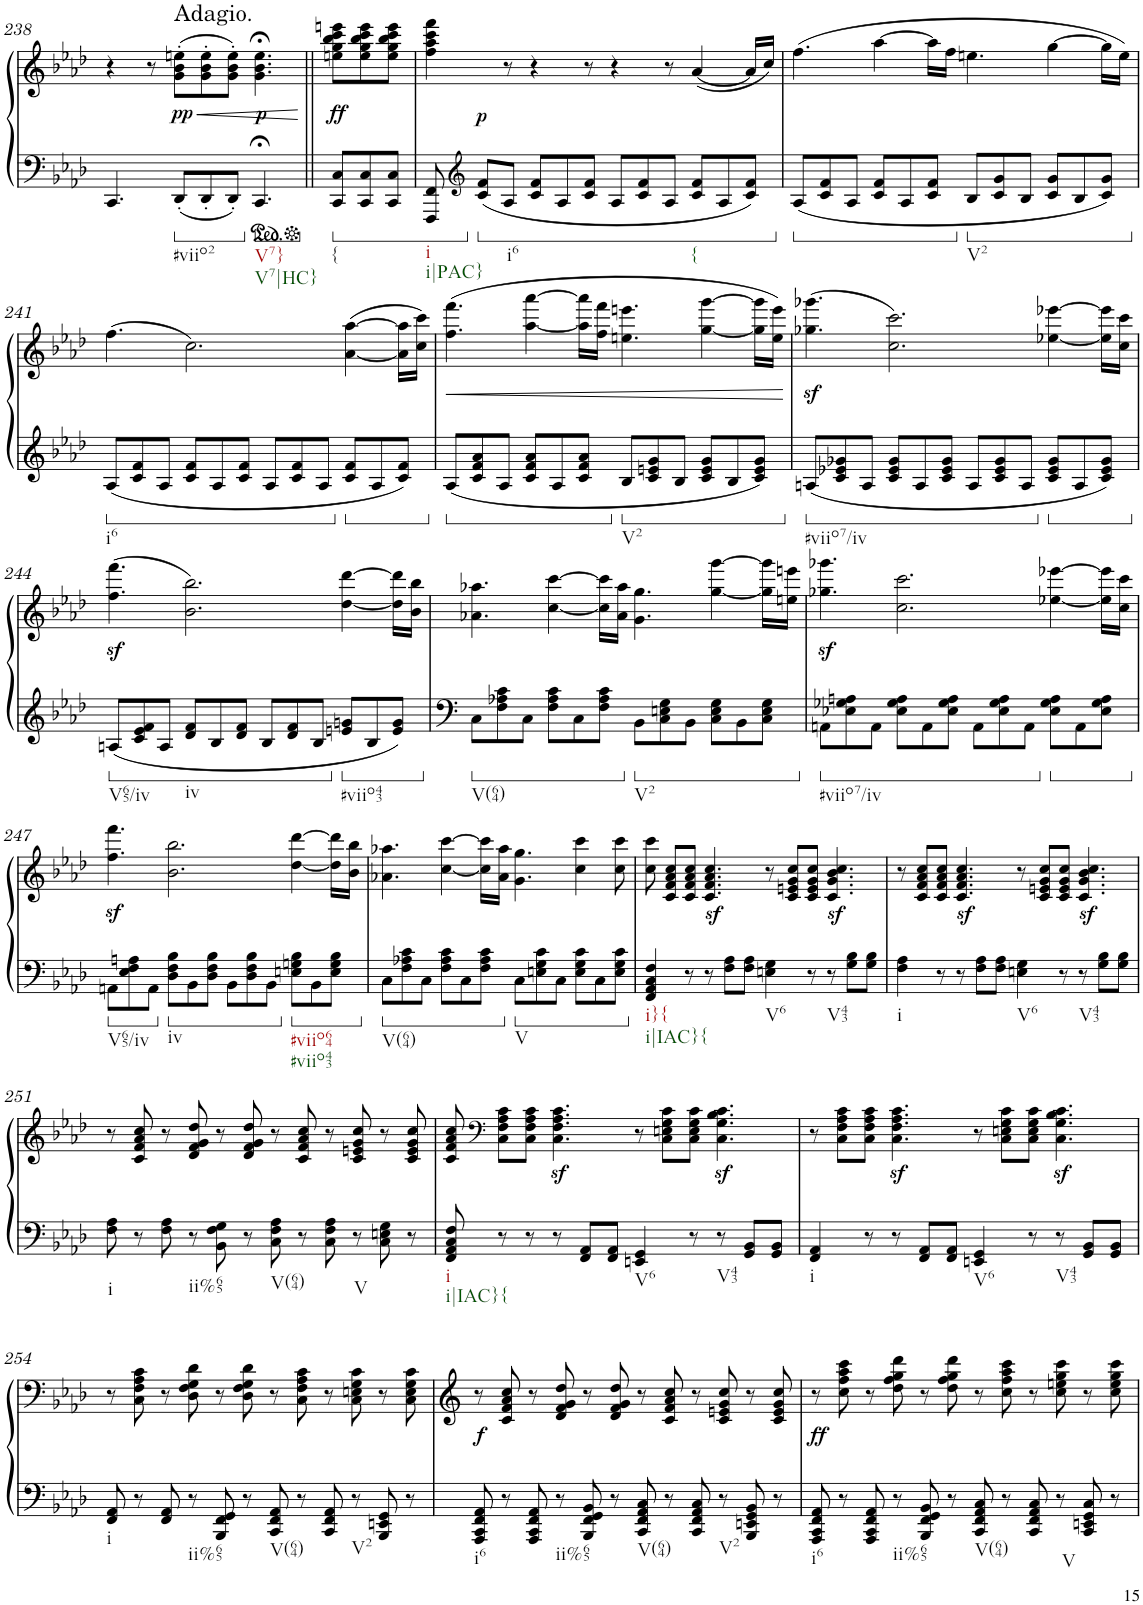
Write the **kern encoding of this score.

**kern	**kern	**dynam
*part1	*part1	*part1
*staff2	*staff1	*staff1/2
*I"Piano	*	*
*I'Pno.	*	*
!!LO:PB:g=z
*clefF4	*clefG2	*
*k[b-e-a-d-]	*k[b-e-a-d-]	*
*M12/8	*M12/8	*
=238	=238	=238
4.CC/	4r	.
.	8r	.
!	!LO:TX:a:t=Adagio.	!
!LO:TX:b:t=#viio2	!	!
!	!	!LO:HP:b
!	!	!LO:DY:n=1:b
8DD-'/L	(8g\' 8b-\' 8een\'L	< pp
8DD-'/	8g\' 8b-\' 8ee\'	.
8DD-'/J	8g\' 8b-\' 8ee\'J)	.
!LO:TX:b:t=V7}	!	!
!LO:TX:b:t=V7|HC}	!	!
!	!	!LO:DY:n=2:b
4.CC;</	4.g\;< 4.b-\;< 4.ee\;<	p
.	.	[
=238X1||	=238X1||	=238X1||
*	*ped	*
!LO:TX:b:t={	!	!
!	!	!LO:DY:b
8CC/ 8C/L	8een\ 8gg\ 8bb-\ 8ccc\ 8eeen\L	ff
8CC/ 8C/	8ee\ 8gg\ 8bb-\ 8ccc\ 8eee\	.
8CC/ 8C/J	8ee\ 8gg\ 8bb-\ 8ccc\ 8eee\J	.
=239	=239	=239
*	*^	*
!LO:TX:b:t=i	!	!	!
!LO:TX:b:t=i|PAC}	!	!	!
8FFF/ 8FF/	4ff\ 4aa-\ 4ccc\ 4fff\	8ryy	.
*clefG2	*	*	*
*Xped	*	*	*
!	!	!	!LO:DY:b
8c/ 8f/L	.	1ryy	p
!LO:TX:b:t=i6	!	!	!
8A-/J	8r	.	.
8c/ 8f/L	4r	.	.
8A-/	.	.	.
8c/ 8f/J	8r	.	.
8A-/L	4r	.	.
8c/ 8f/	.	.	.
8A-/J	8r	.	.
!LO:TX:b:t={	!	!	!
8c/ 8f/L	([4a-/	4.ryy	.
8A-/	.	.	.
8c/ 8f/J	16a-/LL]	.	.
.	16cc/JJ)	.	.
*	*v	*v	*
=240	=240	=240
8A-/L	(4.ff\	.
8c/ 8f/	.	.
8A-/J	.	.
8c/ 8f/L	[4aa-\	.
8A-/	.	.
8c/ 8f/J	16aa-\LL]	.
.	16ff\JJ	.
!LO:TX:b:t=V2	!	!
8B-/L	4.een\	.
8c/ 8g/	.	.
8B-/J	.	.
8c/ 8g/L	[4gg\	.
8B-/	.	.
8c/ 8g/J	16gg\LL]	.
.	16ee\JJ)	.
!!LO:LB:g=z
=241	=241	=241
!LO:TX:b:t=i6	!	!
8A-/L	(4.ff\	.
8c/ 8f/	.	.
8A-/J	.	.
8c/ 8f/L	2.cc\)	.
8A-/	.	.
8c/ 8f/J	.	.
8A-/L	.	.
8c/ 8f/	.	.
8A-/J	.	.
8c/ 8f/L	([4a-\ [4aa-\	.
8A-/	.	.
8c/ 8f/J	16a-\] 16aa-\]LL	.
.	16cc\ 16ccc\JJ)	.
=242	=242	=242
!	!	!LO:HP:b
8A-/L	(4.ff\ 4.fff\	<
8c/ 8f/ 8a-/	.	.
8A-/J	.	.
8c/ 8f/ 8a-/L	[4aa-\ [4aaa-\	.
8A-/	.	.
8c/ 8f/ 8a-/J	16aa-\] 16aaa-\]LL	.
.	16ff\ 16fff\JJ	.
!LO:TX:b:t=V2	!	!
8B-/L	4.een\ 4.eeen\	.
8c/ 8en/ 8g/	.	.
8B-/J	.	.
8c/ 8e/ 8g/L	[4gg\ [4ggg\	.
8B-/	.	.
8c/ 8e/ 8g/J	16gg\] 16ggg\]LL	.
.	16ee\ 16eee\JJ)	.
.	.	[
=243	=243	=243
!LO:TX:b:t=#viio7/iv	!	!
8An/L	(4.gg-X\z< 4.ggg-X\z<	.
8c/ 8e-X/ 8g-X/	.	.
8A/J	.	.
8c/ 8e-/ 8g-/L	2.cc\ 2.ccc\)	.
8A/	.	.
8c/ 8e-/ 8g-/J	.	.
8A/L	.	.
8c/ 8e-/ 8g-/	.	.
8A/J	.	.
8c/ 8e-/ 8g-/L	[4ee-X\ [4eee-X\	.
8A/	.	.
8c/ 8e-/ 8g-/J	16ee-\] 16eee-\]LL	.
.	16cc\ 16ccc\JJ	.
!!LO:LB:g=z
=244	=244	=244
!LO:TX:b:t=V65/iv	!	!
8An/L	(4.ff\z< 4.fff\z<	.
8c/ 8e-/ 8f/	.	.
8A/J	.	.
!LO:TX:b:t=iv	!	!
8d-/ 8f/L	2.b-\ 2.bb-\)	.
8B-/	.	.
8d-/ 8f/J	.	.
8B-/L	.	.
8d-/ 8f/	.	.
8B-/J	.	.
!LO:TX:b:t=#viio43	!	!
8en/ 8gn/L	[4dd-\ [4ddd-\	.
8B-/	.	.
8e/ 8g/J	16dd-\] 16ddd-\]LL	.
.	16b-\ 16bb-\JJ	.
=245	=245	=245
!LO:TX:b:t=V(64)	!	!
8C\L	4.a-X\ 4.aa-X\	.
8F\ 8A-X\ 8c\	.	.
8C\J	.	.
8F\ 8A-\ 8c\L	[4cc\ [4ccc\	.
8C\	.	.
8F\ 8A-\ 8c\J	16cc\] 16ccc\]LL	.
.	16a-\ 16aa-\JJ	.
!LO:TX:b:t=V2	!	!
8BB-\L	4.g\ 4.gg\	.
8C\ 8En\ 8G\	.	.
8BB-\J	.	.
8C\ 8E\ 8G\L	[4gg\ [4ggg\	.
8BB-\	.	.
8C\ 8E\ 8G\J	16gg\] 16ggg\]LL	.
.	16een\ 16eeen\JJ	.
=246	=246	=246
!LO:TX:b:t=#viio7/iv	!	!
8AAn\L	4.gg-X\z< 4.ggg-X\z<	.
8E-X\ 8G-X\ 8An\	.	.
8AA\J	.	.
8E-\ 8G-\ 8A\L	2.cc\ 2.ccc\	.
8AA\	.	.
8E-\ 8G-\ 8A\J	.	.
8AA\L	.	.
8E-\ 8G-\ 8A\	.	.
8AA\J	.	.
8E-\ 8G-\ 8A\L	[4ee-X\ [4eee-X\	.
8AA\	.	.
8E-\ 8G-\ 8A\J	16ee-\] 16eee-\]LL	.
.	16cc\ 16ccc\JJ	.
!!LO:LB:g=z
=247	=247	=247
!LO:TX:b:t=V65/iv	!	!
8AAn\L	4.ff\z< 4.fff\z<	.
8E-\ 8F\ 8An\	.	.
8AA\J	.	.
!LO:TX:b:t=iv	!	!
8D-\ 8F\ 8B-\L	2.b-\ 2.bb-\	.
8BB-\	.	.
8D-\ 8F\ 8B-\J	.	.
8BB-\L	.	.
8D-\ 8F\ 8B-\	.	.
8BB-\J	.	.
!LO:TX:b:t=#viio64	!	!
!LO:TX:b:t=#viio43	!	!
8En\ 8Gn\ 8B-\L	[4dd-\ [4ddd-\	.
8BB-\	.	.
8E\ 8G\ 8B-\J	16dd-\] 16ddd-\]LL	.
.	16b-\ 16bb-\JJ	.
=248	=248	=248
!LO:TX:b:t=V(64)	!	!
8C\L	4.a-X\ 4.aa-X\	.
8F\ 8A-X\ 8c\	.	.
8C\J	.	.
8F\ 8A-\ 8c\L	[4cc\ [4ccc\	.
8C\	.	.
8F\ 8A-\ 8c\J	16cc\] 16ccc\]LL	.
.	16a-\ 16aa-\JJ	.
!LO:TX:b:t=V	!	!
8C\L	4.g\ 4.gg\	.
8En\ 8G\ 8c\	.	.
8C\J	.	.
8E\ 8G\ 8c\L	4cc\ 4ccc\	.
8C\	.	.
8E\ 8G\ 8c\J	8cc\ 8ccc\	.
=249	=249	=249
!LO:TX:b:t=i}{	!	!
!LO:TX:b:t=i|IAC}{	!	!
4FF/ 4AA-/ 4C/ 4F/	8cc\ 8ccc\	.
.	8c/ 8f/ 8a-/ 8cc/L	.
8r	8c/ 8f/ 8a-/ 8cc/J	.
8r	4.c/z< 4.f/z< 4.a-/z< 4.cc/z<	.
8F\ 8A-\L	.	.
8F\ 8A-\J	.	.
!LO:TX:b:t=V6	!	!
4En\ 4G\	8r	.
.	8c/ 8en/ 8g/ 8cc/L	.
8r	8c/ 8e/ 8g/ 8cc/J	.
!LO:TX:b:t=V43	!	!
8r	4.c/z< 4.g/z< 4.b-/z< 4.cc/z<	.
8G\ 8B-\L	.	.
8G\ 8B-\J	.	.
=250	=250	=250
!LO:TX:b:t=i	!	!
4F\ 4A-\	8r	.
.	8c/ 8f/ 8a-/ 8cc/L	.
8r	8c/ 8f/ 8a-/ 8cc/J	.
8r	4.c/z< 4.f/z< 4.a-/z< 4.cc/z<	.
8F\ 8A-\L	.	.
8F\ 8A-\J	.	.
!LO:TX:b:t=V6	!	!
4En\ 4G\	8r	.
.	8c/ 8en/ 8g/ 8cc/L	.
8r	8c/ 8e/ 8g/ 8cc/J	.
!LO:TX:b:t=V43	!	!
8r	4.c/z< 4.g/z< 4.b-/z< 4.cc/z<	.
8G\ 8B-\L	.	.
8G\ 8B-\J	.	.
!!LO:LB:g=z
=251	=251	=251
!LO:TX:b:t=i	!	!
8F\ 8A-\	8r	.
8r	8c/ 8f/ 8a-/ 8cc/	.
8F\ 8A-\	8r	.
!LO:TX:b:t=ii%65	!	!
8r	8d-/ 8f/ 8g/ 8dd-/	.
8BB-\ 8F\ 8G\	8r	.
8r	8d-/ 8f/ 8g/ 8dd-/	.
!LO:TX:b:t=V(64)	!	!
8C\ 8F\ 8A-\	8r	.
8r	8c/ 8f/ 8a-/ 8cc/	.
8C\ 8F\ 8A-\	8r	.
!LO:TX:b:t=V	!	!
8r	8c/ 8en/ 8g/ 8cc/	.
8C\ 8En\ 8G\	8r	.
8r	8c/ 8e/ 8g/ 8cc/	.
=252	=252	=252
!LO:TX:b:t=i	!	!
!LO:TX:b:t=i|IAC}{	!	!
8FF/ 8AA-/ 8C/ 8F/	8c/ 8f/ 8a-/ 8cc/	.
*	*clefF4	*
8r	8C\ 8F\ 8A-\ 8c\L	.
8r	8C\ 8F\ 8A-\ 8c\J	.
8r	4.C\z< 4.F\z< 4.A-\z< 4.c\z<	.
8FF/ 8AA-/L	.	.
8FF/ 8AA-/J	.	.
!LO:TX:b:t=V6	!	!
4EEn/ 4GG/	8r	.
.	8C\ 8En\ 8G\ 8c\L	.
8r	8C\ 8E\ 8G\ 8c\J	.
!LO:TX:b:t=V43	!	!
8r	4.C\z< 4.G\z< 4.B-\z< 4.c\z<	.
8GG/ 8BB-/L	.	.
8GG/ 8BB-/J	.	.
=253	=253	=253
!LO:TX:b:t=i	!	!
4FF/ 4AA-/	8r	.
.	8C\ 8F\ 8A-\ 8c\L	.
8r	8C\ 8F\ 8A-\ 8c\J	.
8r	4.C\z< 4.F\z< 4.A-\z< 4.c\z<	.
8FF/ 8AA-/L	.	.
8FF/ 8AA-/J	.	.
!LO:TX:b:t=V6	!	!
4EEn/ 4GG/	8r	.
.	8C\ 8En\ 8G\ 8c\L	.
8r	8C\ 8E\ 8G\ 8c\J	.
!LO:TX:b:t=V43	!	!
8r	4.C\z< 4.G\z< 4.B-\z< 4.c\z<	.
8GG/ 8BB-/L	.	.
8GG/ 8BB-/J	.	.
!!LO:LB:g=z
=254	=254	=254
!LO:TX:b:t=i	!	!
8FF/ 8AA-/	8r	.
8r	8C\ 8F\ 8A-\ 8c\	.
8FF/ 8AA-/	8r	.
!LO:TX:b:t=ii%65	!	!
8r	8D-\ 8F\ 8G\ 8d-\	.
8BBB-/ 8FF/ 8GG/	8r	.
8r	8D-\ 8F\ 8G\ 8d-\	.
!LO:TX:b:t=V(64)	!	!
8CC/ 8FF/ 8AA-/	8r	.
8r	8C\ 8F\ 8A-\ 8c\	.
8CC/ 8FF/ 8AA-/	8r	.
!LO:TX:b:t=V2	!	!
8r	8C\ 8En\ 8G\ 8c\	.
8BBB-/ 8EEn/ 8GG/	8r	.
8r	8C\ 8E\ 8G\ 8c\	.
=255	=255	=255
!LO:TX:b:t=i6	!	!
!	!	!LO:DY:b
8AAA-/ 8CC/ 8FF/ 8AA-/	8r	f
8r	8c/ 8f/ 8a-/ 8cc/	.
8AAA-/ 8CC/ 8FF/ 8AA-/	8r	.
!LO:TX:b:t=ii%65	!	!
8r	8d-/ 8f/ 8g/ 8dd-/	.
8BBB-/ 8FF/ 8GG/ 8BB-/	8r	.
8r	8d-/ 8f/ 8g/ 8dd-/	.
!LO:TX:b:t=V(64)	!	!
8CC/ 8FF/ 8AA-/ 8C/	8r	.
8r	8c/ 8f/ 8a-/ 8cc/	.
8CC/ 8FF/ 8AA-/ 8C/	8r	.
!LO:TX:b:t=V2	!	!
8r	8c/ 8en/ 8g/ 8cc/	.
8BBB-/ 8EEn/ 8GG/ 8BB-/	8r	.
8r	8c/ 8e/ 8g/ 8cc/	.
=256	=256	=256
!LO:TX:b:t=i6	!	!
!	!	!LO:DY:b
8AAA-/ 8CC/ 8FF/ 8AA-/	8r	ff
8r	8cc\ 8ff\ 8aa-\ 8ccc\	.
8AAA-/ 8CC/ 8FF/ 8AA-/	8r	.
!LO:TX:b:t=ii%65	!	!
8r	8dd-\ 8ff\ 8gg\ 8ddd-\	.
8BBB-/ 8FF/ 8GG/ 8BB-/	8r	.
8r	8dd-\ 8ff\ 8gg\ 8ddd-\	.
!LO:TX:b:t=V(64)	!	!
8CC/ 8FF/ 8AA-/ 8C/	8r	.
8r	8cc\ 8ff\ 8aa-\ 8ccc\	.
8CC/ 8FF/ 8AA-/ 8C/	8r	.
!LO:TX:b:t=V	!	!
8r	8cc\ 8een\ 8gg\ 8ccc\	.
8CC/ 8EEn/ 8GG/ 8C/	8r	.
8r	8cc\ 8ee\ 8gg\ 8ccc\	.
=	=	=
*-	*-	*-
